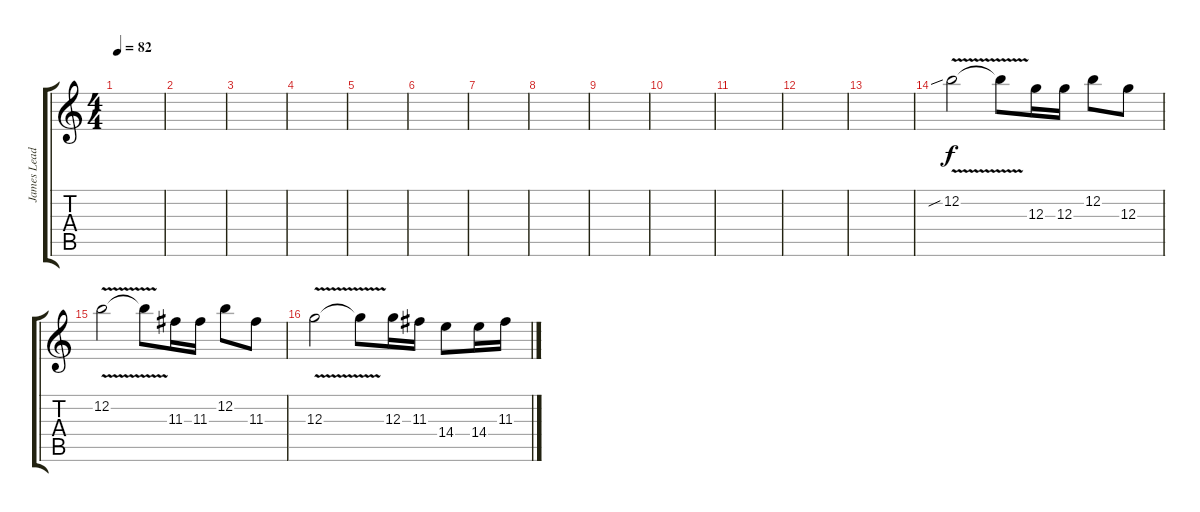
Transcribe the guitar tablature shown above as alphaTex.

\track ("James Lead" "James Lead") {instrument distortionguitar}
\staff {score tabs}
\tuning (E4 B3 G3 D3 A2 E2) {hide}
\ts (4 4)
\tempo 82
\clef g2
\ks c
|
|
|
|
|
|
|
|
|
|
|
|
|
12.2{v sib}.2 12.2{t}.8 12.3.16 12.3.16 12.2.8 12.3.8 |
12.2{v}.2 12.2{t}.8 11.3.16 11.3.16 12.2.8 11.3.8 |
12.3{v}.2 12.3{t}.8 12.3.16 11.3.16 14.4.8 14.4.16 11.3.16
